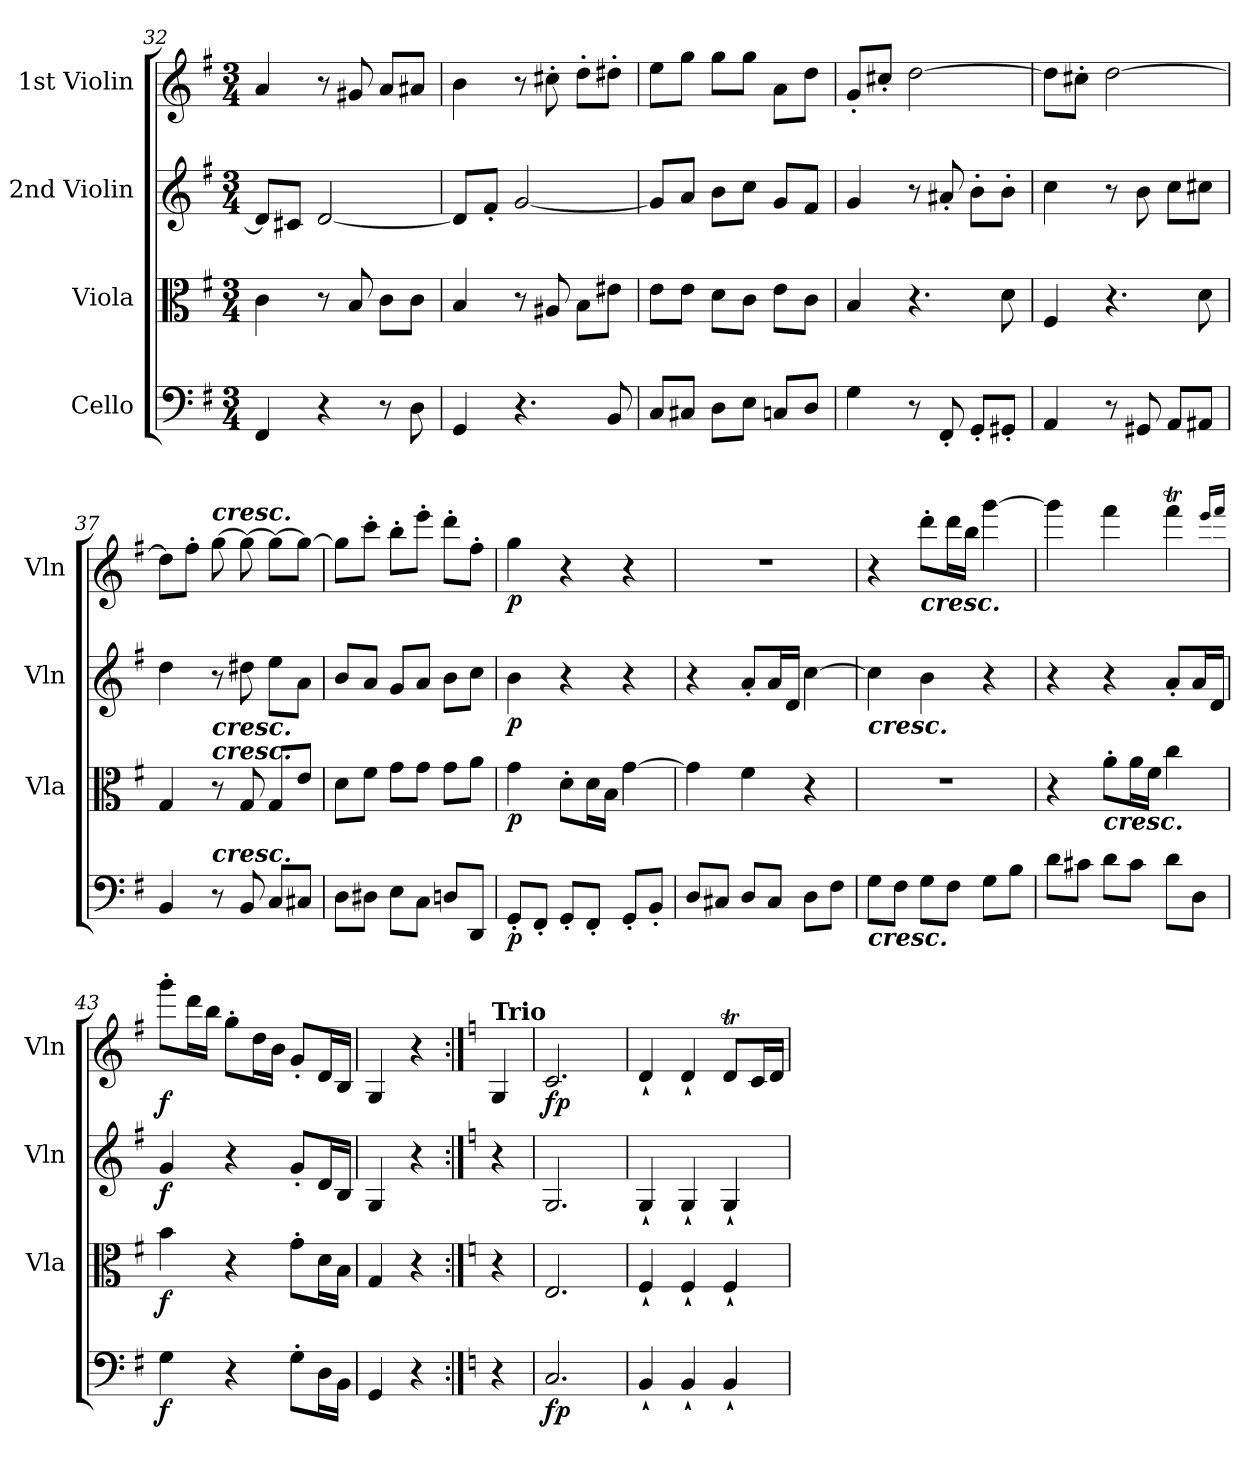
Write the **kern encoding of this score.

**kern	**dynam	**kern	**dynam	**kern	**dynam	**kern	**dynam
*part4	*part4	*part3	*part3	*part2	*part2	*part1	*part1
*staff4	*staff4	*staff3	*staff3	*staff2	*staff2	*staff1	*staff1
*I"Cello	*	*I"Viola	*	*I"2nd Violin	*	*I"1st Violin	*
*	*	*I'Vla	*	*I'Vln	*	*I'Vln	*
*clefF4	*	*clefC3	*	*clefG2	*	*clefG2	*
*k[f#]	*	*k[f#]	*	*k[f#]	*	*k[f#]	*
*G:	*	*G:	*	*G:	*	*G:	*
*M3/4	*	*M3/4	*	*M3/4	*	*M3/4	*
=32	=32	=32	=32	=32	=32	=32	=32
4FF#/	.	4c\	.	8d/L]	.	4a/	.
.	.	.	.	8c#X/J	.	.	.
4r	.	8r	.	[2d/	.	8r	.
.	.	8B/	.	.	.	8g#X/	.
8r	.	8c\L	.	.	.	8a/L	.
8D\	.	8c\J	.	.	.	8a#X/J	.
!!LO:PB:g=z
=33	=33	=33	=33	=33	=33	=33	=33
4GG/	.	4B/	.	8d/L]	.	4b\	.
.	.	.	.	8f#'/J	.	.	.
4.r	.	8r	.	[2g/	.	8r	.
.	.	8A#X/	.	.	.	8cc#X'\	.
.	.	8B\L	.	.	.	8dd'\L	.
8BB/	.	8e#X\J	.	.	.	8dd#X'\J	.
=34	=34	=34	=34	=34	=34	=34	=34
8C/L	.	8e\L	.	8g/L]	.	8ee\L	.
8C#X/J	.	8e\J	.	8a/J	.	8gg\J	.
8D\L	.	8d\L	.	8b\L	.	8gg\L	.
8E\J	.	8c\J	.	8cc\J	.	8gg\J	.
8Cn/L	.	8e\L	.	8g/L	.	8a\L	.
8D/J	.	8c\J	.	8f#/J	.	8dd\J	.
=35	=35	=35	=35	=35	=35	=35	=35
4G\	.	4B/	.	4g/	.	8g'/L	.
.	.	.	.	.	.	8cc#X'/J	.
8r	.	4.r	.	8r	.	[2dd\	.
8FF#'/	.	.	.	8a#X'/	.	.	.
8GG'/L	.	.	.	8b'\L	.	.	.
8GG#X'/J	.	8d\	.	8b'\J	.	.	.
=36	=36	=36	=36	=36	=36	=36	=36
4AA/	.	4F#/	.	4cc\	.	8dd\L]	.
.	.	.	.	.	.	8cc#X'\J	.
8r	.	4.r	.	8r	.	[2dd\	.
8GG#X/	.	.	.	8b\	.	.	.
8AA/L	.	.	.	8cc\L	.	.	.
8AA#X/J	.	8d\	.	8cc#X\J	.	.	.
!!LO:LB:g=z
=37	=37	=37	=37	=37	=37	=37	=37
4BB/	.	4G/	.	4dd\	.	8dd\L]	.
.	.	.	.	.	.	8ff#'\J	.
!	!	!	!	!	!	!LO:TX:a:Bi:t=cresc.	!
!	!	!	!	!LO:TX:b:Bi:t=cresc.	!	!	!
!	!	!LO:TX:a:Bi:t=cresc.	!	!	!	!	!
!LO:TX:a:Bi:t=cresc.	!	!	!	!	!	!	!
8r	.	8r	.	8r	.	[8gg\	.
8BB/	.	8G/	.	8dd#X\	.	8gg\_	.
8C/L	.	8G/L	.	8ee\L	.	8gg\L_	.
8C#X/J	.	8e/J	.	8a\J	.	8gg\J_	.
!!LO:PB:g=z
=38	=38	=38	=38	=38	=38	=38	=38
8D\L	.	8d\L	.	8b/L	.	8gg\L]	.
8D#X\J	.	8f#\J	.	8a/J	.	8ccc'\J	.
8E\L	.	8g\L	.	8g/L	.	8bb'\L	.
8C\J	.	8g\J	.	8a/J	.	8eee'\J	.
8Dn/L	.	8g\L	.	8b\L	.	8ddd'\L	.
8DD/J	.	8a\J	.	8cc\J	.	8ff#'\J	.
=39	=39	=39	=39	=39	=39	=39	=39
!	!LO:DY:b	!	!LO:DY:b	!	!LO:DY:b	!	!LO:DY:b
8GG'/L	p	4g\	p	4b\	p	4gg\	p
8FF#'/J	.	.	.	.	.	.	.
8GG'/L	.	8d'\L	.	4r	.	4r	.
8FF#'/J	.	16d\L	.	.	.	.	.
.	.	16B\JJ	.	.	.	.	.
8GG'/L	.	[4g\	.	4r	.	4r	.
8BB'/J	.	.	.	.	.	.	.
=40	=40	=40	=40	=40	=40	=40	=40
8D/L	.	4g\]	.	4r	.	2.r	.
8C#X/J	.	.	.	.	.	.	.
8D/L	.	4f#\	.	8a'/L	.	.	.
8C#/J	.	.	.	16a/L	.	.	.
.	.	.	.	16d/JJ	.	.	.
8D\L	.	4r	.	[4cc\	.	.	.
8F#\J	.	.	.	.	.	.	.
=41	=41	=41	=41	=41	=41	=41	=41
!	!	!	!	!LO:TX:b:Bi:t=cresc.	!	!	!
!LO:TX:b:Bi:t=cresc.	!	!	!	!	!	!	!
8G\L	.	2.r	.	4cc\]	.	4r	.
8F#\J	.	.	.	.	.	.	.
!	!	!	!	!	!	!LO:TX:b:Bi:t=cresc.	!
8G\L	.	.	.	4b\	.	8ddd'\L	.
8F#\J	.	.	.	.	.	16ddd\L	.
.	.	.	.	.	.	16bb\JJ	.
8G\L	.	.	.	4r	.	[4ggg\	.
8B\J	.	.	.	.	.	.	.
!!LO:LB:g=z
=42	=42	=42	=42	=42	=42	=42	=42
8d\L	.	4r	.	4r	.	4ggg\]	.
8c#X\J	.	.	.	.	.	.	.
!	!	!LO:TX:b:Bi:t=cresc.	!	!	!	!	!
8d\L	.	8a'\L	.	4r	.	4fff#\	.
8c#\J	.	16a\L	.	.	.	.	.
.	.	16f#\JJ	.	.	.	.	.
8d\L	.	4cc\	.	8a'/L	.	4fff#t\	.
8D\J	.	.	.	16a/L	.	.	.
.	.	.	.	16d/JJ	.	.	.
.	.	.	.	.	.	16qeee/LL	.
.	.	.	.	.	.	16qfff#/JJ	.
!!LO:PB:g=z
=43	=43	=43	=43	=43	=43	=43	=43
!	!LO:DY:b	!	!LO:DY:b	!	!LO:DY:b	!	!LO:DY:b
4G\	f	4b\	f	4g/	f	8ggg'\L	f
.	.	.	.	.	.	16ddd\L	.
.	.	.	.	.	.	16bb\JJ	.
4r	.	4r	.	4r	.	8gg'\L	.
.	.	.	.	.	.	16dd\L	.
.	.	.	.	.	.	16b\JJ	.
8G'\L	.	8g'\L	.	8g'/L	.	8g'/L	.
16D\L	.	16d\L	.	16d/L	.	16d/L	.
16BB\JJ	.	16B\JJ	.	16B/JJ	.	16B/JJ	.
=44	=44	=44	=44	=44	=44	=44	=44
4GG/	.	4G/	.	4G/	.	4G/	.
4r	.	4r	.	4r	.	4r	.
=45:|!	=45:|!	=45:|!	=45:|!	=45:|!	=45:|!	=45:|!	=45:|!
*k[]	*	*k[]	*	*k[]	*	*k[]	*
*C:	*	*C:	*	*C:	*	*C:	*
!	!	!	!	!	!	!LO:TX:a:B:t=Trio	!
4r	.	4r	.	4r	.	4G/	.
=46	=46	=46	=46	=46	=46	=46	=46
!	!LO:DY:b	!	!LO:DY:b	!	!	!	!
!	!	!	!LO:DY:n=1:a	!	!	!	!LO:DY:b
2.C/	fp	2.E/	fp fp	2.G/	.	2.c/	fp
=47	=47	=47	=47	=47	=47	=47	=47
4BB''/	.	4F''/	.	4G''/	.	4d''/	.
4BB''/	.	4F''/	.	4G''/	.	4d''/	.
4BB''/	.	4F''/	.	4G''/	.	8dT/L	.
.	.	.	.	.	.	16c/L	.
.	.	.	.	.	.	16d/JJ	.
=	=	=	=	=	=	=	=
*-	*-	*-	*-	*-	*-	*-	*-
